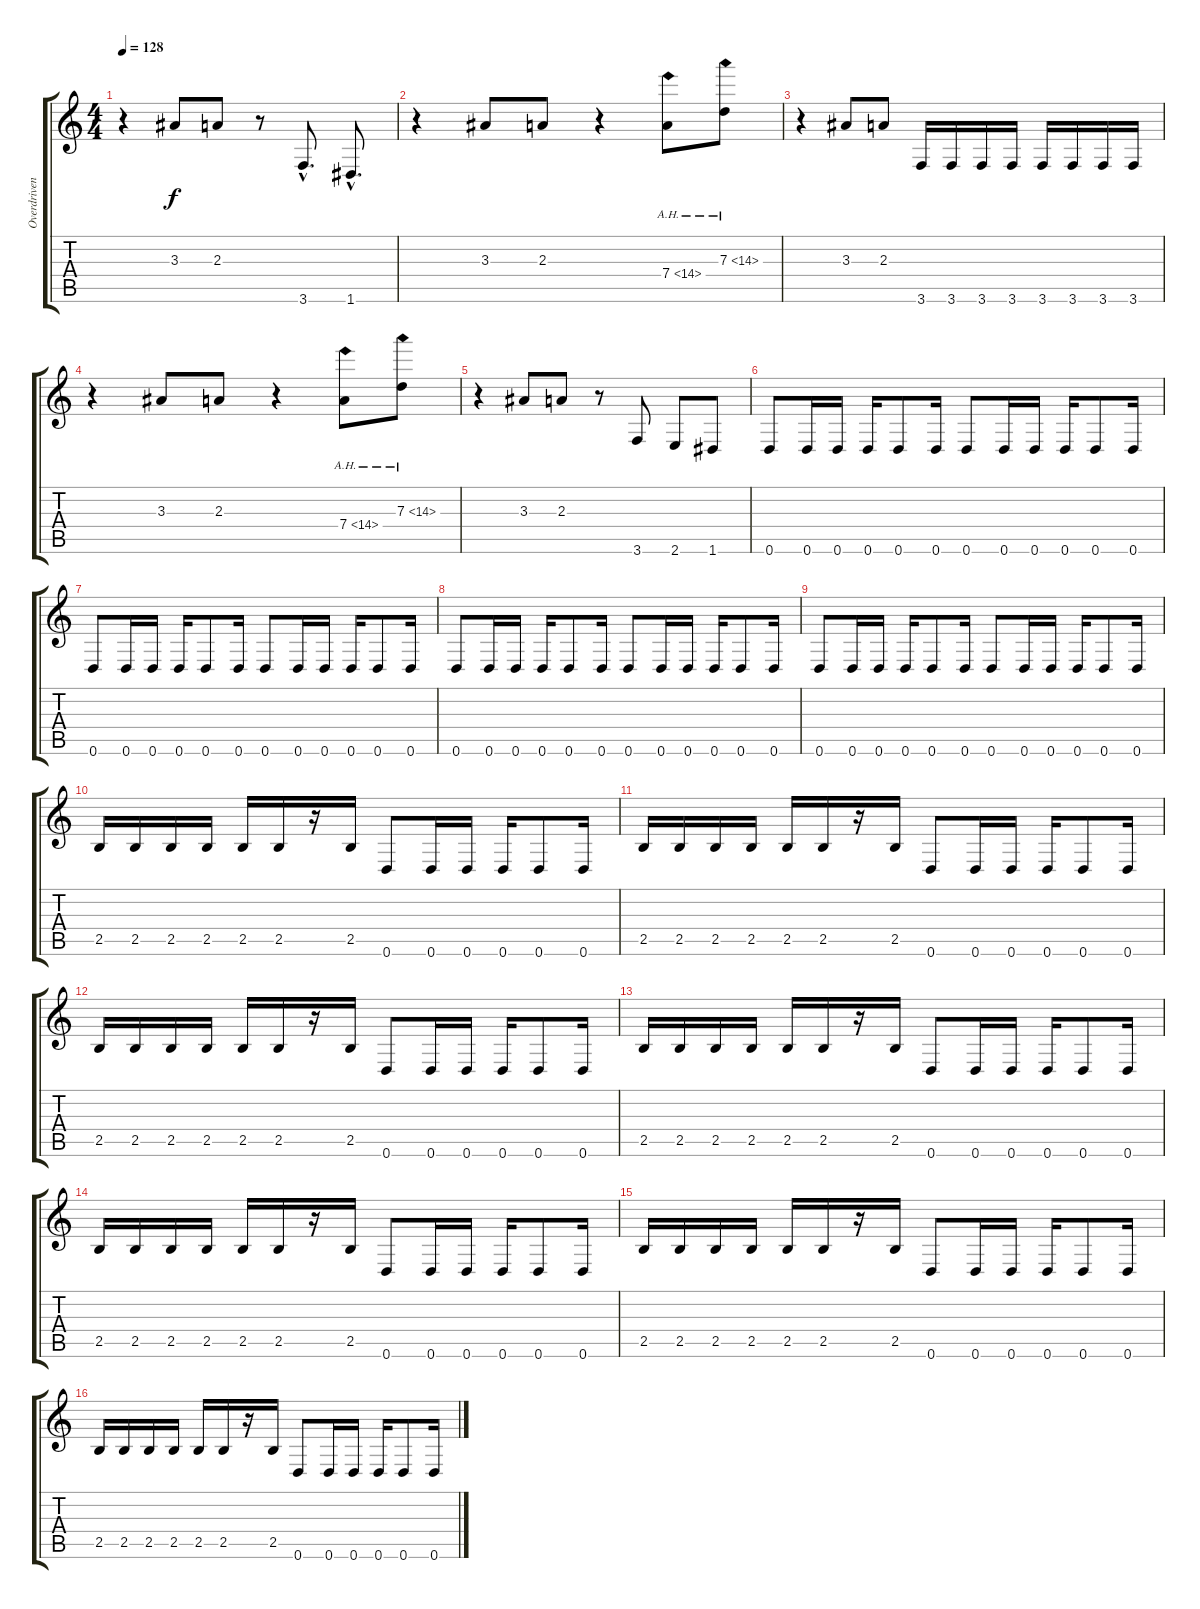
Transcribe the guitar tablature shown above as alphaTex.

\track ("Overdriven Guitar" "Overdriven") {instrument overdrivenguitar}
\staff {score tabs}
\tuning (E4 B3 G3 D3 A2 D2) {hide}
\ts (4 4)
\tempo 128
\clef g2
\ks c
r.4{dy f} 3.3.8 2.3.8 r.8 3.6{hac}.8{d} 1.6{hac}.8{d} |
r.4 3.3.8 2.3.8 r.4 7.4{ah 7}.8 7.3{ah 7}.8 |
r.4 3.3.8 2.3.8 3.6.16 3.6.16 3.6.16 3.6.16 3.6.16 3.6.16 3.6.16 3.6.16 |
r.4 3.3.8 2.3.8 r.4 7.4{ah 7}.8 7.3{ah 7}.8 |
r.4 3.3.8 2.3.8 r.8 3.6.8 2.6.8 1.6.8 |
0.6.8 0.6.16 0.6.16 0.6.16 0.6.8 0.6.16 0.6.8 0.6.16 0.6.16 0.6.16 0.6.8 0.6.16 |
0.6.8 0.6.16 0.6.16 0.6.16 0.6.8 0.6.16 0.6.8 0.6.16 0.6.16 0.6.16 0.6.8 0.6.16 |
0.6.8 0.6.16 0.6.16 0.6.16 0.6.8 0.6.16 0.6.8 0.6.16 0.6.16 0.6.16 0.6.8 0.6.16 |
0.6.8 0.6.16 0.6.16 0.6.16 0.6.8 0.6.16 0.6.8 0.6.16 0.6.16 0.6.16 0.6.8 0.6.16 |
2.5.16 2.5.16 2.5.16 2.5.16 2.5.16 2.5.16 r.16 2.5.16 0.6.8 0.6.16 0.6.16 0.6.16 0.6.8 0.6.16 |
2.5.16 2.5.16 2.5.16 2.5.16 2.5.16 2.5.16 r.16 2.5.16 0.6.8 0.6.16 0.6.16 0.6.16 0.6.8 0.6.16 |
2.5.16 2.5.16 2.5.16 2.5.16 2.5.16 2.5.16 r.16 2.5.16 0.6.8 0.6.16 0.6.16 0.6.16 0.6.8 0.6.16 |
2.5.16 2.5.16 2.5.16 2.5.16 2.5.16 2.5.16 r.16 2.5.16 0.6.8 0.6.16 0.6.16 0.6.16 0.6.8 0.6.16 |
2.5.16 2.5.16 2.5.16 2.5.16 2.5.16 2.5.16 r.16 2.5.16 0.6.8 0.6.16 0.6.16 0.6.16 0.6.8 0.6.16 |
2.5.16 2.5.16 2.5.16 2.5.16 2.5.16 2.5.16 r.16 2.5.16 0.6.8 0.6.16 0.6.16 0.6.16 0.6.8 0.6.16 |
2.5.16 2.5.16 2.5.16 2.5.16 2.5.16 2.5.16 r.16 2.5.16 0.6.8 0.6.16 0.6.16 0.6.16 0.6.8 0.6.16
